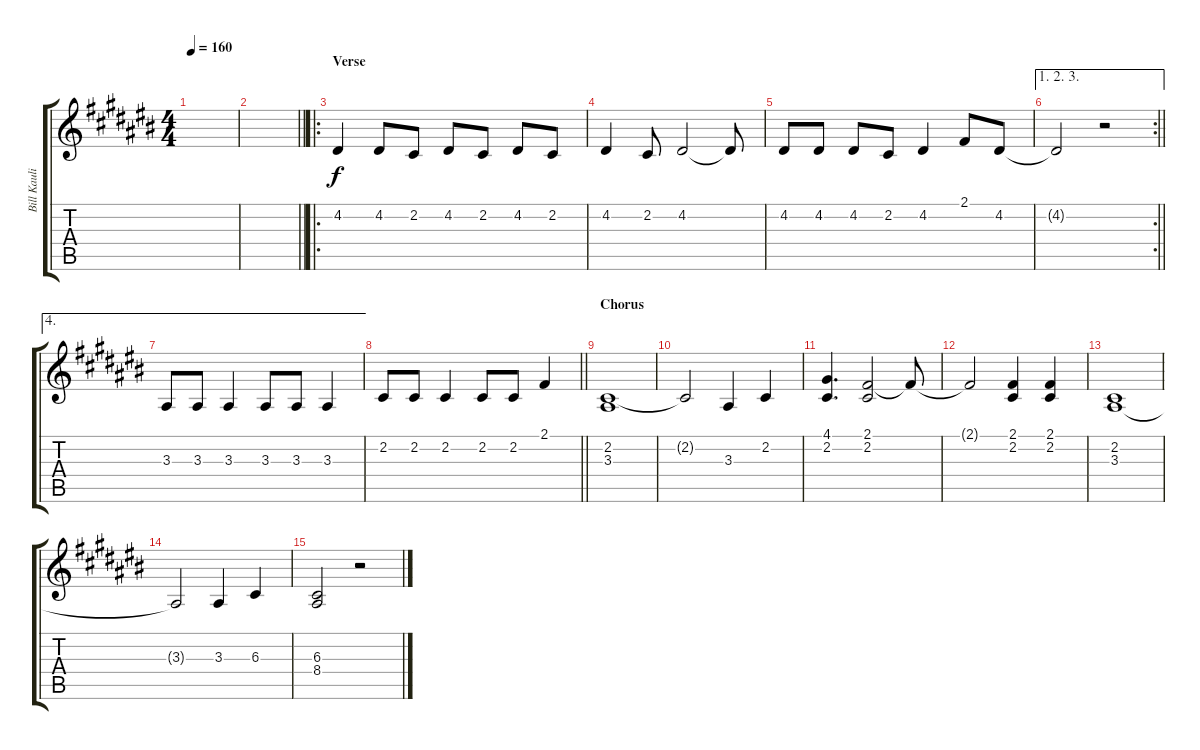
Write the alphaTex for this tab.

\track ("Bill Kaulitz" "Bill Kauli") {instrument electricgrandpiano}
\staff {score tabs}
\tuning (E4 B3 G3 D3 A2 E2) {hide}
\ts (4 4)
\tempo 160
\clef g2
\ks c#
|
\barLineRight lightlight
|
\ro
\section ("" "Verse")
4.2.4 4.2.8 2.2.8 4.2.8 2.2.8 4.2.8 2.2.8 |
4.2.4 2.2.8 4.2.2 4.2{t}.8 |
4.2.8 4.2.8 4.2.8 2.2.8 4.2.4 2.1.8 4.2.8 |
\ae (1 2 3)
\rc 2
\barLineRight lightlight
4.2{t}.2 r.2 |
\ae 4
3.3.8 3.3.8 3.3.4 3.3.8 3.3.8 3.3.4 |
\barLineRight lightlight
2.2.8 2.2.8 2.2.4 2.2.8 2.2.8 2.1.4 |
\section ("" "Chorus")
(2.2 3.3).1 |
2.2{t}.2 3.3.4 2.2.4 |
(4.1 2.2).4{d} (2.1 2.2).2 2.1{t}.8 |
2.1{t}.2 (2.1 2.2).4 (2.1 2.2).4 |
(2.2 3.3).1 |
3.3{t}.2 3.3.4 6.3.4 |
(6.3 8.4).2 r.2
